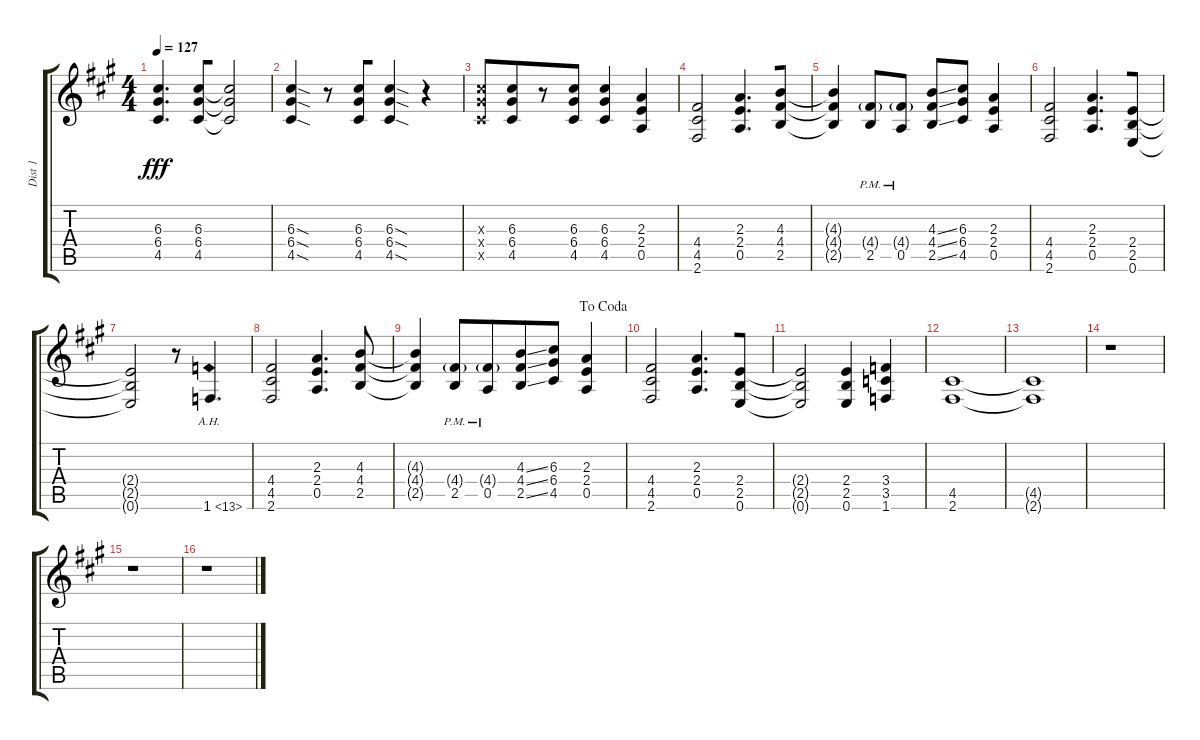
\track ("Dist 1" "Dist 1") {instrument distortionguitar}
\staff {score tabs}
\tuning (E4 B3 G3 D3 A2 E2) {hide}
\ts (4 4)
\tempo 127
\clef g2
\ks a
(6.3 6.4 4.5).4{d dy fff beam merge} (6.3 6.4 4.5).8{beam merge} (6.3{t} 6.4{t} 4.5{t}).2 |
(6.3{sod} 6.4{sod} 4.5{sod}).4{beam merge} r.8{beam merge} (6.3 6.4 4.5).8{beam merge} (6.3{sod} 6.4{sod} 4.5{sod}).4{beam merge} r.4 |
(6.3{x} 6.4{x} 4.5{x}).8{beam merge} (6.3 6.4 4.5).8{beam merge} r.8{beam merge} (6.3 6.4 4.5).8{beam merge} (6.3 6.4 4.5).4{beam merge} (2.3 2.4 0.5).4 |
(4.4 4.5 2.6).2{beam merge} (2.3 2.4 0.5).4{d beam merge} (4.3 4.4 2.5).8 |
(4.3{t} 4.4{t} 2.5{t}).4{beam merge} (4.4{g pm} 2.5{pm}).8{beam merge} (4.4{g pm} 0.5{pm}).8 (4.3{ss} 4.4{ss} 2.5{ss}).8{beam merge} (6.3 6.4 4.5).8{beam merge} (2.3 2.4 0.5).4 |
(4.4 4.5 2.6).2{beam merge} (2.3 2.4 0.5).4{d beam merge} (2.4 2.5 0.6).8 |
(2.4{t} 2.5{t} 0.6{t}).2{beam merge} r.8{beam merge} 1.6{ah 12}.4{d} |
(4.4 4.5 2.6).2{beam merge} (2.3 2.4 0.5).4{d} (4.3 4.4 2.5).8 |
\jump dacoda
(4.3{t} 4.4{t} 2.5{t}).4{beam merge} (4.4{g pm} 2.5{pm}).8{beam merge} (4.4{g pm} 0.5{pm}).8{beam merge} (4.3{ss} 4.4{ss} 2.5{ss}).8{beam merge} (6.3 6.4 4.5).8{beam merge} (2.3 2.4 0.5).4 |
(4.4 4.5 2.6).2{beam merge} (2.3 2.4 0.5).4{d beam merge} (2.4 2.5 0.6).8 |
(2.4{t} 2.5{t} 0.6{t}).2{beam merge} (2.4 2.5 0.6).4{beam merge} (3.4 3.5 1.6).4 |
(4.5 2.6).1 |
(4.5{t} 2.6{t}).1 |
r.1 |
r.1 |
r.1
